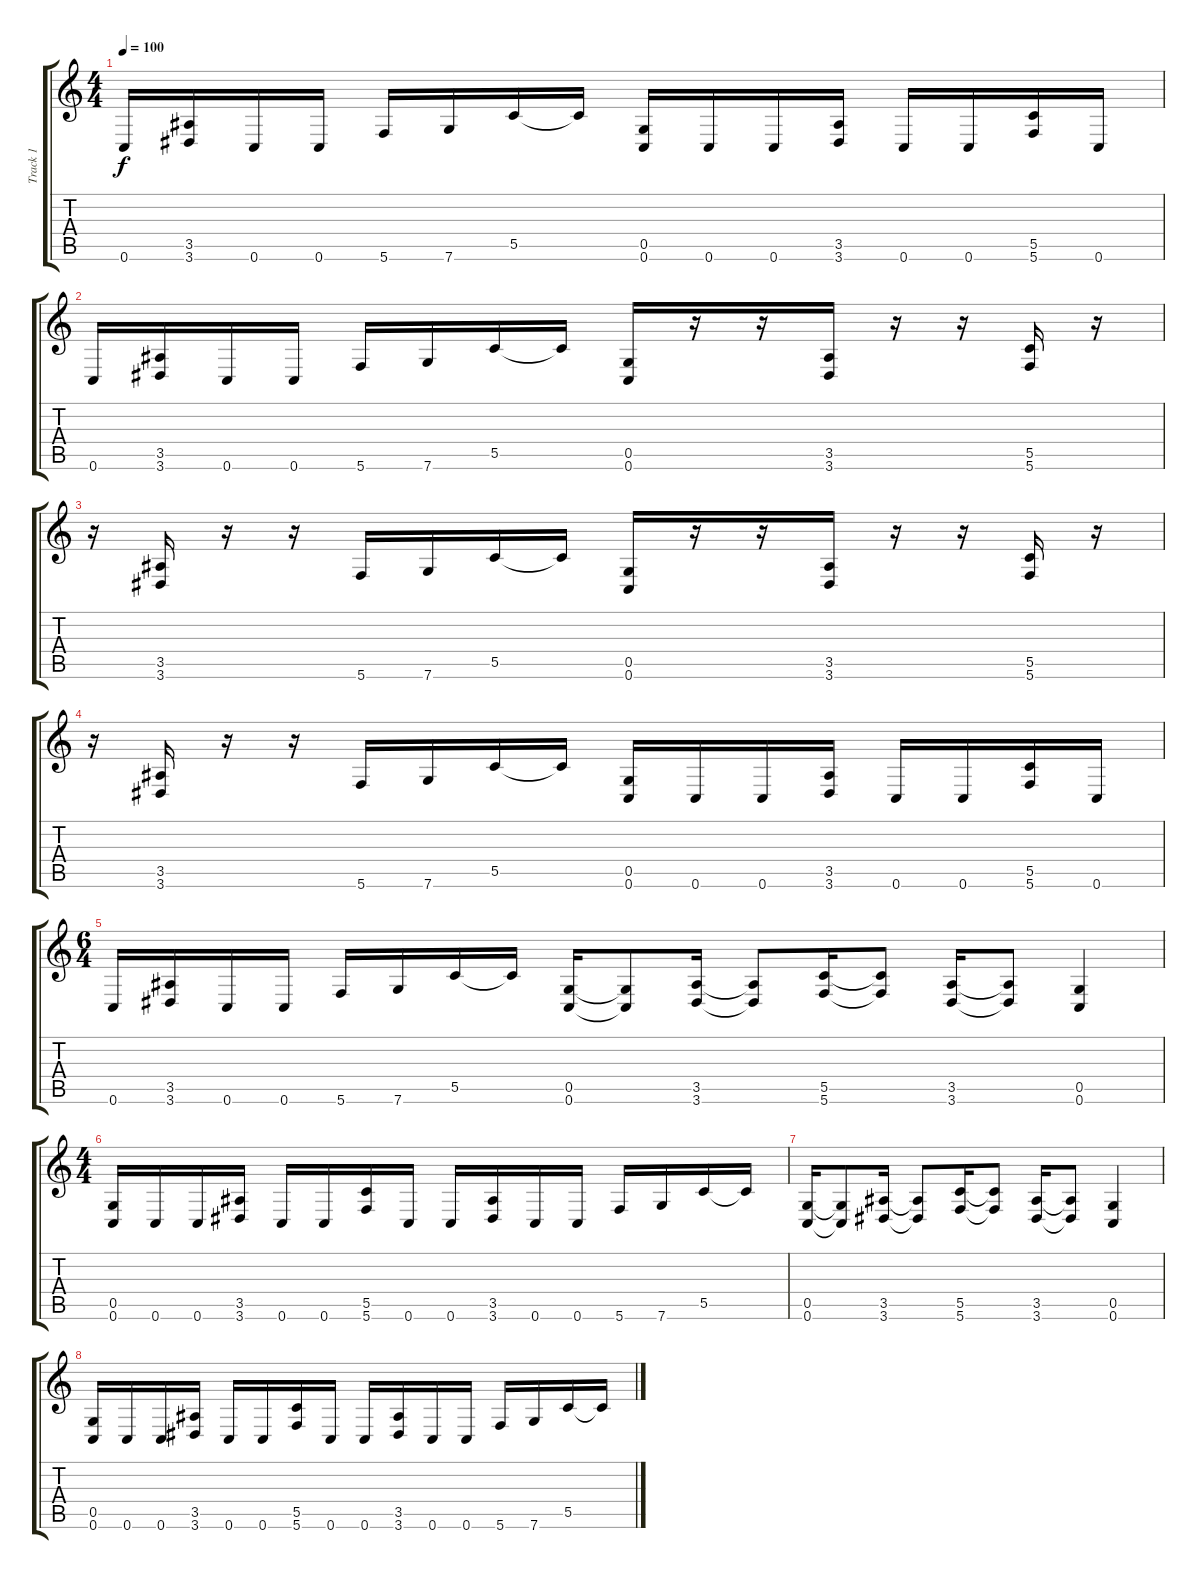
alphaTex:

\track ("Track 1" "Track 1") {instrument overdrivenguitar}
\staff {score tabs}
\tuning (D4 A3 F3 C3 G2 C2) {hide}
\ts (4 4)
\tempo 100
\clef g2
\ks c
0.6.16{dy f} (3.5 3.6).16 0.6.16 0.6.16 5.6.16 7.6.16 5.5.16 5.5{t}.16 (0.5 0.6).16 0.6.16 0.6.16 (3.5 3.6).16 0.6.16 0.6.16 (5.5 5.6).16 0.6.16 |
0.6.16 (3.5 3.6).16 0.6.16 0.6.16 5.6.16 7.6.16 5.5.16 5.5{t}.16 (0.5 0.6).16 r.16 r.16 (3.5 3.6).16 r.16 r.16 (5.5 5.6).16 r.16 |
r.16 (3.5 3.6).16 r.16 r.16 5.6.16 7.6.16 5.5.16 5.5{t}.16 (0.5 0.6).16 r.16 r.16 (3.5 3.6).16 r.16 r.16 (5.5 5.6).16 r.16 |
r.16 (3.5 3.6).16 r.16 r.16 5.6.16 7.6.16 5.5.16 5.5{t}.16 (0.5 0.6).16 0.6.16 0.6.16 (3.5 3.6).16 0.6.16 0.6.16 (5.5 5.6).16 0.6.16 |
\ts (6 4)
0.6.16 (3.5 3.6).16 0.6.16 0.6.16 5.6.16 7.6.16 5.5.16 5.5{t}.16 (0.5 0.6).16 (0.5{t} 0.6{t}).8 (3.5 3.6).16 (3.5{t} 3.6{t}).8 (5.5 5.6).16 (5.5{t} 5.6{t}).8 (3.5 3.6).16 (3.5{t} 3.6{t}).8 (0.5 0.6).4 |
\ts (4 4)
(0.5 0.6).16 0.6.16 0.6.16 (3.5 3.6).16 0.6.16 0.6.16 (5.5 5.6).16 0.6.16 0.6.16 (3.5 3.6).16 0.6.16 0.6.16 5.6.16 7.6.16 5.5.16 5.5{t}.16 |
(0.5 0.6).16 (0.5{t} 0.6{t}).8 (3.5 3.6).16 (3.5{t} 3.6{t}).8 (5.5 5.6).16 (5.5{t} 5.6{t}).8 (3.5 3.6).16 (3.5{t} 3.6{t}).8 (0.5 0.6).4 |
(0.5 0.6).16 0.6.16 0.6.16 (3.5 3.6).16 0.6.16 0.6.16 (5.5 5.6).16 0.6.16 0.6.16 (3.5 3.6).16 0.6.16 0.6.16 5.6.16 7.6.16 5.5.16 5.5{t}.16
